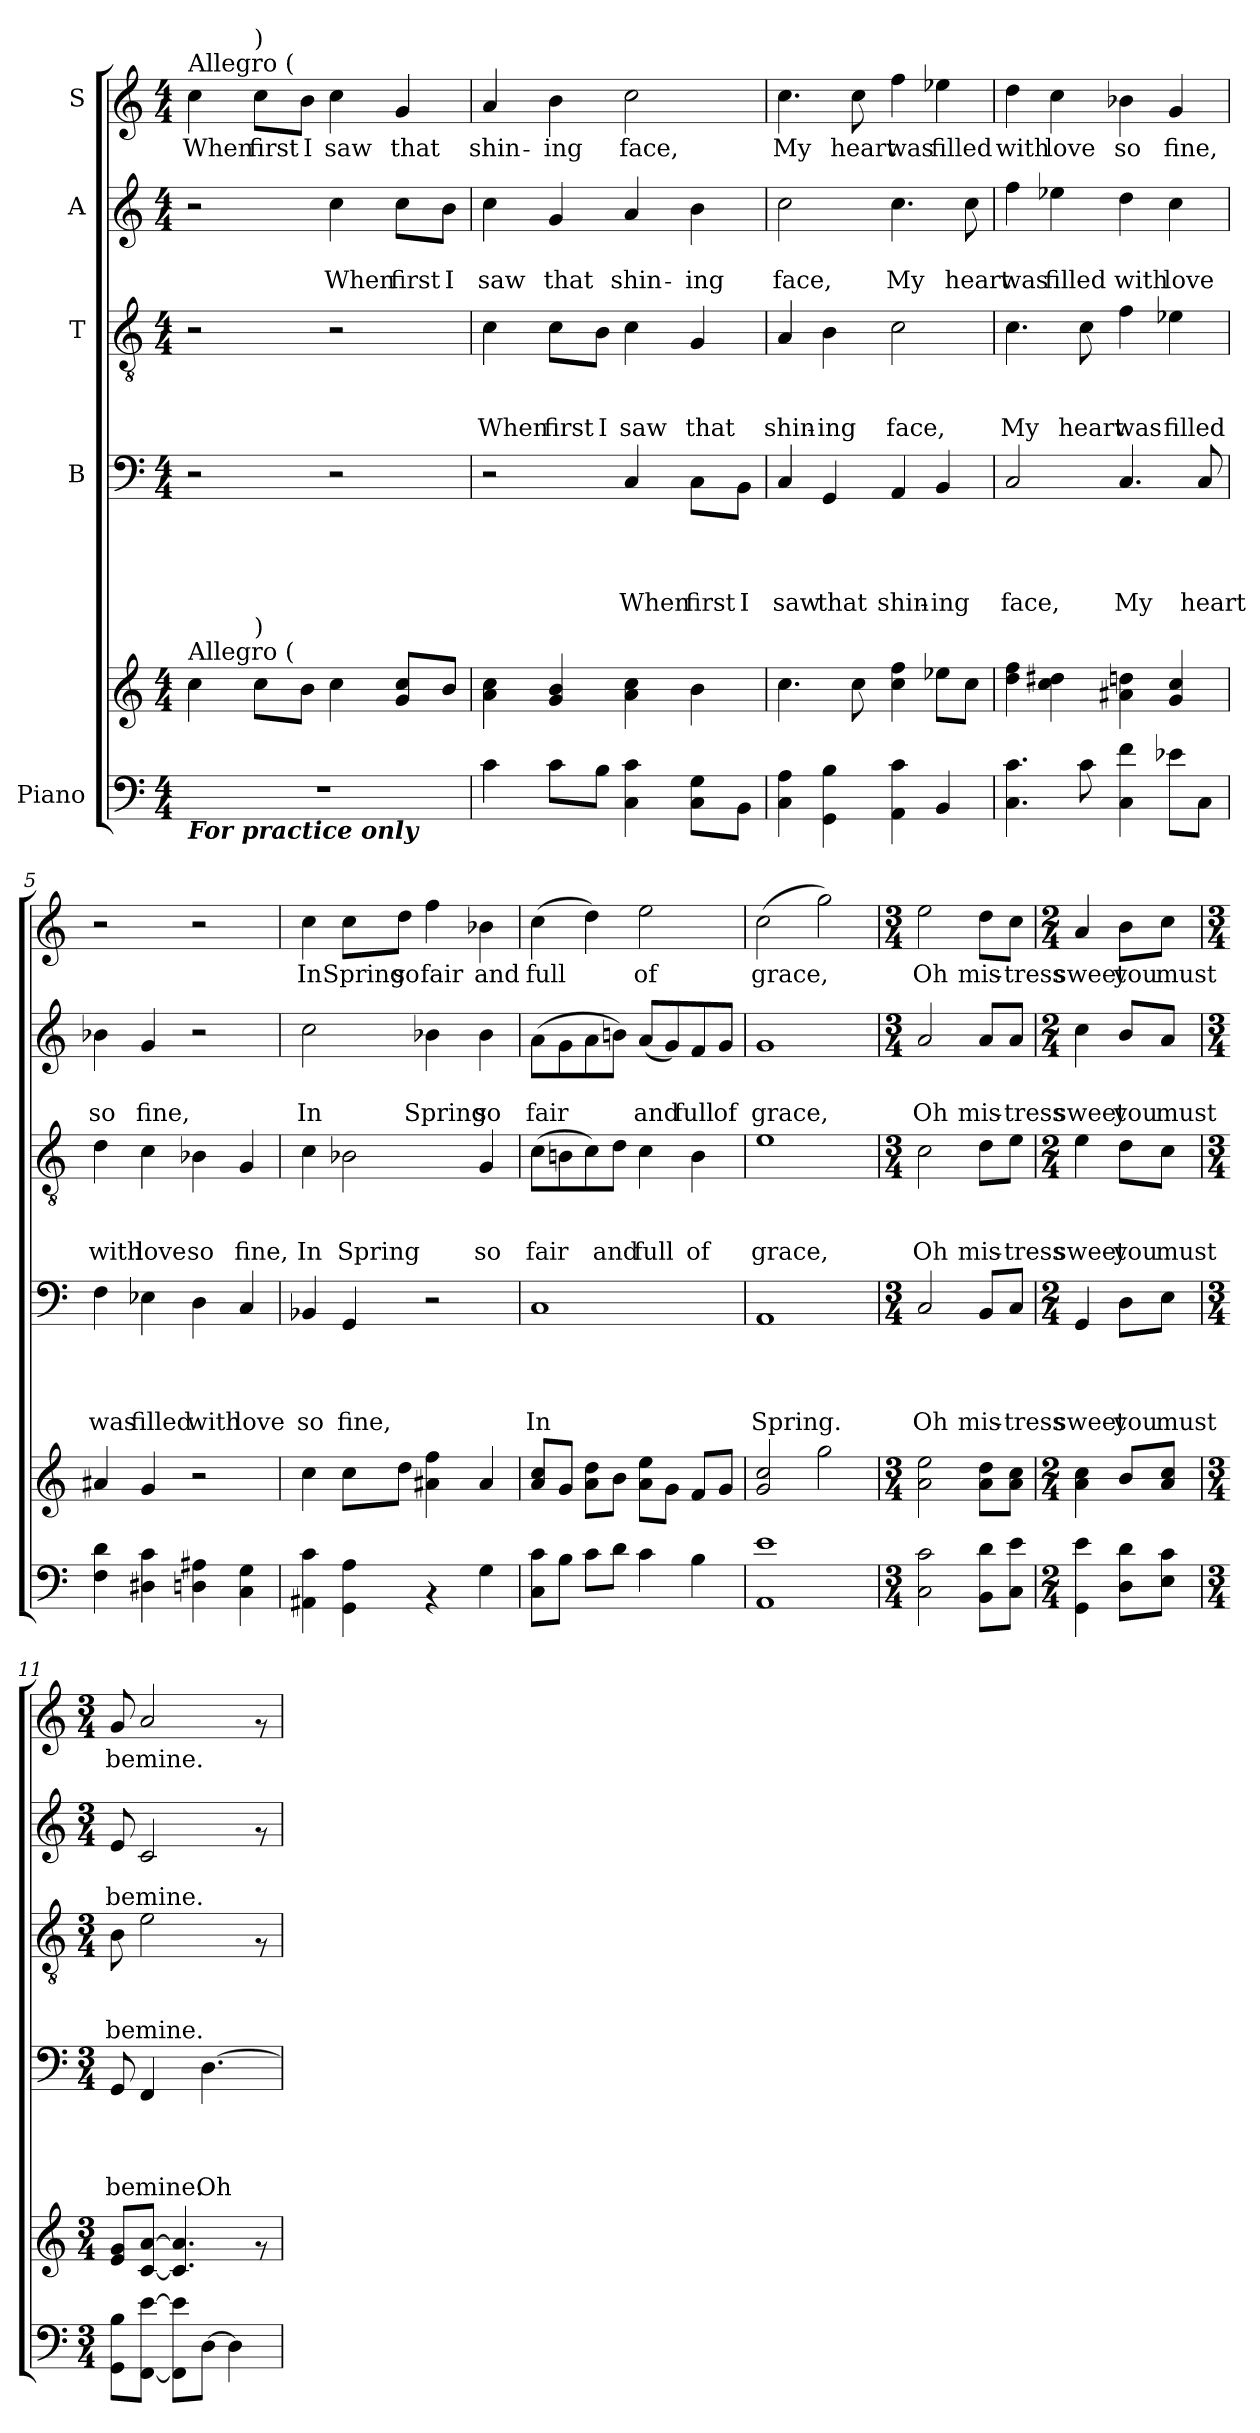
**kern	**kern	**kern	**text	**text	**text	**text	**kern	**text	**text	**text	**kern	**text	**text	**kern	**text
*part5	*part5	*part4	*part4	*part4	*part4	*part4	*part3	*part3	*part3	*part3	*part2	*part2	*part2	*part1	*part1
*staff6	*staff5	*staff4	*staff4	*staff4	*staff4	*staff4	*staff3	*staff3	*staff3	*staff3	*staff2	*staff2	*staff2	*staff1	*staff1
*I"Piano	*	*I"B	*	*	*	*	*I"T	*	*	*	*I"A	*	*	*I"S	*
*clefF4	*clefG2	*clefF4	*	*	*	*	*clefGv2	*	*	*	*clefG2	*	*	*clefG2	*
*k[]	*k[]	*k[]	*	*	*	*	*k[]	*	*	*	*k[]	*	*	*k[]	*
*C:	*C:	*C:	*	*	*	*	*C:	*	*	*	*C:	*	*	*C:	*
*M4/4	*M4/4	*M4/4	*	*	*	*	*M4/4	*	*	*	*M4/4	*	*	*M4/4	*
*MM120	*MM120	*MM120	*	*	*	*	*MM120	*	*	*	*MM120	*	*	*MM120	*
=1	=1	=1	=1	=1	=1	=1	=1	=1	=1	=1	=1	=1	=1	=1	=1
!	!	!	!	!	!	!	!	!	!	!	!	!	!	!LO:TX:a:t=Allegro (	!
!	!LO:TX:a:t=Allegro (	!	!	!	!	!	!	!	!	!	!	!	!	!	!
!LO:TX:b:Bi:t=For practice only	!	!	!	!	!	!	!	!	!	!	!	!	!	!	!
!	!	!	!	!	!	!	!	!	!	!	!	!	!	!	!LO:LY:b
1r	4cc\	2r	.	.	.	.	2r	.	.	.	2r	.	.	4cc\	When
!	!	!	!	!	!	!	!	!	!	!	!	!	!	!LO:TX:a:t=)	!
!	!LO:TX:a:t=)	!	!	!	!	!	!	!	!	!	!	!	!	!	!
!	!	!	!	!	!	!	!	!	!	!	!	!	!	!	!LO:LY:b
.	8cc\L	.	.	.	.	.	.	.	.	.	.	.	.	8cc\L	first
!	!	!	!	!	!	!	!	!	!	!	!	!	!	!	!LO:LY:b
.	8b\J	.	.	.	.	.	.	.	.	.	.	.	.	8b\J	I
!	!	!	!	!	!	!	!	!	!	!	!	!	!LO:LY:b	!	!LO:LY:b
.	4cc\	2r	.	.	.	.	2r	.	.	.	4cc\	.	When	4cc\	saw
!	!	!	!	!	!	!	!	!	!	!	!	!	!LO:LY:b	!	!LO:LY:b
.	8g/ 8cc/L	.	.	.	.	.	.	.	.	.	8cc\L	.	first	4g/	that
!	!	!	!	!	!	!	!	!	!	!	!	!	!LO:LY:b	!	!
.	8b/J	.	.	.	.	.	.	.	.	.	8b\J	.	I	.	.
=2	=2	=2	=2	=2	=2	=2	=2	=2	=2	=2	=2	=2	=2	=2	=2
!	!	!	!	!	!	!	!	!	!	!LO:LY:b	!	!	!LO:LY:b	!	!LO:LY:b
4c\	4a\ 4cc\	2r	.	.	.	.	4c\	.	.	When	4cc\	.	saw	4a/	shin-
!	!	!	!	!	!	!	!	!	!	!LO:LY:b	!	!	!LO:LY:b	!	!LO:LY:b
8c\L	4g/ 4b/	.	.	.	.	.	8c\L	.	.	first	4g/	.	that	4b\	-ing
!	!	!	!	!	!	!	!	!	!	!LO:LY:b	!	!	!	!	!
8B\J	.	.	.	.	.	.	8B\J	.	.	I	.	.	.	.	.
!	!	!	!	!	!	!LO:LY:b	!	!	!	!LO:LY:b	!	!	!LO:LY:b	!	!LO:LY:b
4C\ 4c\	4a\ 4cc\	4C/	.	.	.	When	4c\	.	.	saw	4a/	.	shin-	2cc\	face,
!	!	!	!	!	!	!LO:LY:b	!	!	!	!LO:LY:b	!	!	!LO:LY:b	!	!
8C\ 8G\L	4b\	8C\L	.	.	.	first	4G/	.	.	that	4b\	.	-ing	.	.
!	!	!	!	!	!	!LO:LY:b	!	!	!	!	!	!	!	!	!
8BB\J	.	8BB\J	.	.	.	I	.	.	.	.	.	.	.	.	.
=3	=3	=3	=3	=3	=3	=3	=3	=3	=3	=3	=3	=3	=3	=3	=3
!	!	!	!	!	!	!LO:LY:b	!	!	!	!LO:LY:b	!	!	!LO:LY:b	!	!LO:LY:b
4C\ 4A\	4.cc\	4C/	.	.	.	saw	4A/	.	.	shin-	2cc\	.	face,	4.cc\	My
!	!	!	!	!	!	!LO:LY:b	!	!	!	!LO:LY:b	!	!	!	!	!
4GG\ 4B\	.	4GG/	.	.	.	that	4B\	.	.	-ing	.	.	.	.	.
!	!	!	!	!	!	!	!	!	!	!	!	!	!	!	!LO:LY:b
.	8cc\	.	.	.	.	.	.	.	.	.	.	.	.	8cc\	heart
!	!	!	!	!	!	!LO:LY:b	!	!	!	!LO:LY:b	!	!	!LO:LY:b	!	!LO:LY:b
4AA\ 4c\	4cc\ 4ff\	4AA/	.	.	.	shin-	2c\	.	.	face,	4.cc\	.	My	4ff\	was
!	!	!	!	!	!	!LO:LY:b	!	!	!	!	!	!	!	!	!LO:LY:b
4BB/	8ee-X\L	4BB/	.	.	.	-ing	.	.	.	.	.	.	.	4ee-X\	filled
!	!	!	!	!	!	!	!	!	!	!	!	!	!LO:LY:b	!	!
.	8cc\J	.	.	.	.	.	.	.	.	.	8cc\	.	heart	.	.
=4	=4	=4	=4	=4	=4	=4	=4	=4	=4	=4	=4	=4	=4	=4	=4
!	!	!	!	!	!	!LO:LY:b	!	!	!	!LO:LY:b	!	!	!LO:LY:b	!	!LO:LY:b
4.C\ 4.c\	4dd\ 4ff\	2C/	.	.	.	face,	4.c\	.	.	My	4ff\	.	was	4dd\	with
!	!	!	!	!	!	!	!	!	!	!	!	!	!LO:LY:b	!	!LO:LY:b
.	4cc\ 4dd#X\	.	.	.	.	.	.	.	.	.	4ee-X\	.	filled	4cc\	love
!	!	!	!	!	!	!	!	!	!	!LO:LY:b	!	!	!	!	!
8c\	.	.	.	.	.	.	8c\	.	.	heart	.	.	.	.	.
!	!	!	!	!	!	!LO:LY:b	!	!	!	!LO:LY:b	!	!	!LO:LY:b	!	!LO:LY:b
4C\ 4f\	4a#X\ 4ddn\	4.C/	.	.	.	My	4f\	.	.	was	4dd\	.	with	4b-X\	so
!	!	!	!	!	!	!	!	!	!	!LO:LY:b	!	!	!LO:LY:b	!	!LO:LY:b
8e-X\L	4g/ 4cc/	.	.	.	.	.	4e-X\	.	.	filled	4cc\	.	love	4g/	fine,
!	!	!	!	!	!	!LO:LY:b	!	!	!	!	!	!	!	!	!
8C\J	.	8C/	.	.	.	heart	.	.	.	.	.	.	.	.	.
!!LO:PB:g=z
=5	=5	=5	=5	=5	=5	=5	=5	=5	=5	=5	=5	=5	=5	=5	=5
!	!	!	!	!	!	!LO:LY:b	!	!	!	!LO:LY:b	!	!	!LO:LY:b	!	!
4F\ 4d\	4a#X/	4F\	.	.	.	was	4d\	.	.	with	4b-X\	.	so	2r	.
!	!	!	!	!	!	!LO:LY:b	!	!	!	!LO:LY:b	!	!	!LO:LY:b	!	!
4D#X\ 4c\	4g/	4E-X\	.	.	.	filled	4c\	.	.	love	4g/	.	fine,	.	.
!	!	!	!	!	!	!LO:LY:b	!	!	!	!LO:LY:b	!	!	!	!	!
4Dn\ 4A#X\	2r	4D\	.	.	.	with	4B-X\	.	.	so	2r	.	.	2r	.
!	!	!	!	!	!	!LO:LY:b	!	!	!	!LO:LY:b	!	!	!	!	!
4C\ 4G\	.	4C/	.	.	.	love	4G/	.	.	fine,	.	.	.	.	.
=6	=6	=6	=6	=6	=6	=6	=6	=6	=6	=6	=6	=6	=6	=6	=6
!	!	!	!	!	!	!LO:LY:b	!	!	!	!LO:LY:b	!	!	!LO:LY:b	!	!LO:LY:b
4AA#X\ 4c\	4cc\	4BB-X/	.	.	.	so	4c\	.	.	In	2cc\	.	In	4cc\	In
!	!	!	!	!	!	!LO:LY:b	!	!	!	!LO:LY:b	!	!	!	!	!LO:LY:b
4GG\ 4A\	8cc\L	4GG/	.	.	.	fine,	2B-X\	.	.	Spring	.	.	.	8cc\L	Spring
!	!	!	!	!	!	!	!	!	!	!	!	!	!	!	!LO:LY:b
.	8dd\J	.	.	.	.	.	.	.	.	.	.	.	.	8dd\J	so
!	!	!	!	!	!	!	!	!	!	!	!	!	!LO:LY:b	!	!LO:LY:b
4rAA	4a#X\ 4ff\	2r	.	.	.	.	.	.	.	.	4b-X\	.	Spring	4ff\	fair
!	!	!	!	!	!	!	!	!	!	!LO:LY:b	!	!	!LO:LY:b	!	!LO:LY:b
4G\	4a#/	.	.	.	.	.	4G/	.	.	so	4b-\	.	so	4b-X\	and
=7	=7	=7	=7	=7	=7	=7	=7	=7	=7	=7	=7	=7	=7	=7	=7
!	!	!	!	!	!	!LO:LY:b	!	!	!	!LO:LY:b	!	!	!LO:LY:b	!	!LO:LY:b
8C\ 8c\L	8a/ 8cc/L	1C	.	.	.	In	(>8c\L	.	.	fair	(>8a\L	.	fair	(>4cc\	full
8B\J	8g/J	.	.	.	.	.	8Bn\	.	.	.	8g\	.	.	.	.
8c\L	8a\ 8dd\L	.	.	.	.	.	8c\)	.	.	.	8a\	.	.	4dd\)	.
!	!	!	!	!	!	!	!	!	!	!LO:LY:b	!	!	!	!	!
8d\J	8b\J	.	.	.	.	.	8d\J	.	.	and	8bn\J)	.	.	.	.
!	!	!	!	!	!	!	!	!	!	!LO:LY:b	!	!	!LO:LY:b	!	!LO:LY:b
4c\	8a\ 8ee\L	.	.	.	.	.	4c\	.	.	full	(<8a/L	.	and	2ee\	of
.	8g\J	.	.	.	.	.	.	.	.	.	8g/)	.	.	.	.
!	!	!	!	!	!	!	!	!	!	!LO:LY:b	!	!	!LO:LY:b	!	!
4B\	8f/L	.	.	.	.	.	4B\	.	.	of	8f/	.	full	.	.
!	!	!	!	!	!	!	!	!	!	!	!	!	!LO:LY:b	!	!
.	8g/J	.	.	.	.	.	.	.	.	.	8g/J	.	of	.	.
=8	=8	=8	=8	=8	=8	=8	=8	=8	=8	=8	=8	=8	=8	=8	=8
!	!	!	!	!	!	!LO:LY:b	!	!	!	!LO:LY:b	!	!	!LO:LY:b	!	!LO:LY:b
1AA 1e	2g/ 2cc/	1AA	.	.	.	Spring.	1e	.	.	grace,	1g	.	grace,	(>2cc\	grace,
.	2gg\	.	.	.	.	.	.	.	.	.	.	.	.	2gg\)	.
=9	=9	=9	=9	=9	=9	=9	=9	=9	=9	=9	=9	=9	=9	=9	=9
*M3/4	*M3/4	*M3/4	*	*	*	*	*M3/4	*	*	*	*M3/4	*	*	*M3/4	*
!	!	!	!	!	!	!LO:LY:b	!	!	!	!LO:LY:b	!	!	!LO:LY:b	!	!LO:LY:b
2C\ 2c\	2a\ 2ee\	2C/	.	.	.	Oh	2c\	.	.	Oh	2a/	.	Oh	2ee\	Oh
!	!	!	!	!	!	!LO:LY:b	!	!	!	!LO:LY:b	!	!	!LO:LY:b	!	!LO:LY:b
8BB\ 8d\L	8a\ 8dd\L	8BB/L	.	.	.	mis-	8d\L	.	.	mis-	8a/L	.	mis-	8dd\L	mis-
!	!	!	!	!	!	!LO:LY:b	!	!	!	!LO:LY:b	!	!	!LO:LY:b	!	!LO:LY:b
8C\ 8e\J	8a\ 8cc\J	8C/J	.	.	.	-tress	8e\J	.	.	-tress	8a/J	.	-tress	8cc\J	-tress
!!LO:PB:g=z
=10	=10	=10	=10	=10	=10	=10	=10	=10	=10	=10	=10	=10	=10	=10	=10
*M2/4	*M2/4	*M2/4	*	*	*	*	*M2/4	*	*	*	*M2/4	*	*	*M2/4	*
!	!	!	!	!	!	!LO:LY:b	!	!	!	!LO:LY:b	!	!	!LO:LY:b	!	!LO:LY:b
4GG\ 4e\	4a\ 4cc\	4GG/	.	.	.	sweet	4e\	.	.	sweet	4cc\	.	sweet	4a/	sweet
!	!	!	!	!	!	!LO:LY:b	!	!	!	!LO:LY:b	!	!	!LO:LY:b	!	!LO:LY:b
8D\ 8d\L	8b/L	8D\L	.	.	.	you	8d\L	.	.	you	8b/L	.	you	8b\L	you
!	!	!	!	!	!	!LO:LY:b	!	!	!	!LO:LY:b	!	!	!LO:LY:b	!	!LO:LY:b
8E\ 8c\J	8a/ 8cc/J	8E\J	.	.	.	must	8c\J	.	.	must	8a/J	.	must	8cc\J	must
=11	=11	=11	=11	=11	=11	=11	=11	=11	=11	=11	=11	=11	=11	=11	=11
*M3/4	*M3/4	*M3/4	*	*	*	*	*M3/4	*	*	*	*M3/4	*	*	*M3/4	*
!	!	!	!	!	!	!LO:LY:b	!	!	!	!LO:LY:b	!	!	!LO:LY:b	!	!LO:LY:b
8GG\ 8B\L	8e/ 8g/L	8GG/	.	.	.	be	8B\	.	.	be	8e/	.	be	8g/	be
!	!	!	!	!	!	!LO:LY:b	!	!	!	!LO:LY:b	!	!	!LO:LY:b	!	!LO:LY:b
[<8FF\ [>8e\J	[<8c/ [>8a/J	4FF/	.	.	.	mine.	2e\	.	.	mine.	2c/	.	mine.	2a/	mine.
8FF\] 8e\]L	4.c/] 4.a/]	.	.	.	.	.	.	.	.	.	.	.	.	.	.
!	!	!	!	!	!	!LO:LY:b	!	!	!	!	!	!	!	!	!
[>8D\J	.	[>4.D\	.	.	.	Oh	.	.	.	.	.	.	.	.	.
4D\]	.	.	.	.	.	.	.	.	.	.	.	.	.	.	.
.	8rf	.	.	.	.	.	8rF	.	.	.	8rf	.	.	8rf	.
=	=	=	=	=	=	=	=	=	=	=	=	=	=	=	=
*-	*-	*-	*-	*-	*-	*-	*-	*-	*-	*-	*-	*-	*-	*-	*-
